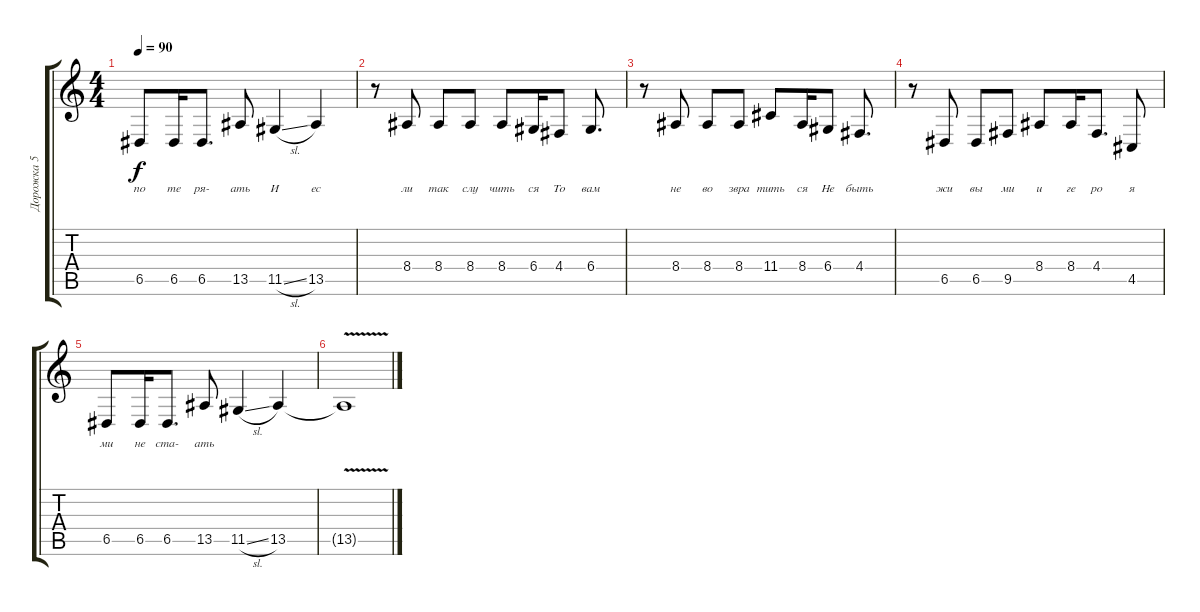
\track ("Дорожка 5" "Дорожка 5") {instrument sopranosax}
\staff {score tabs}
\tuning (E4 B3 G3 D3 A2 E2) {hide}
\ts (4 4)
\tempo 90
\clef g2
\ks c
6.5.8{lyrics (0 "по") lyrics (1 "") lyrics (2 "") lyrics (3 "") lyrics (4 "") dy f} 6.5.16{lyrics (0 "те") lyrics (1 "") lyrics (2 "") lyrics (3 "") lyrics (4 "")} 6.5.8{d lyrics (0 "ря-") lyrics (1 "") lyrics (2 "") lyrics (3 "") lyrics (4 "")} 13.5.8{lyrics (0 "ать") lyrics (1 "") lyrics (2 "") lyrics (3 "") lyrics (4 "")} 11.5{sl}.4{lyrics (0 "И") lyrics (1 "") lyrics (2 "") lyrics (3 "") lyrics (4 "")} 13.5.4{lyrics (0 "ес") lyrics (1 "") lyrics (2 "") lyrics (3 "") lyrics (4 "")} |
r.8 8.4.8{lyrics (0 "ли") lyrics (1 "") lyrics (2 "") lyrics (3 "") lyrics (4 "")} 8.4.8{lyrics (0 "так") lyrics (1 "") lyrics (2 "") lyrics (3 "") lyrics (4 "")} 8.4.8{lyrics (0 "слу") lyrics (1 "") lyrics (2 "") lyrics (3 "") lyrics (4 "")} 8.4.8{lyrics (0 "чить") lyrics (1 "") lyrics (2 "") lyrics (3 "") lyrics (4 "")} 6.4.16{lyrics (0 "ся") lyrics (1 "") lyrics (2 "") lyrics (3 "") lyrics (4 "")} 4.4.8{lyrics (0 "То") lyrics (1 "") lyrics (2 "") lyrics (3 "") lyrics (4 "")} 6.4.8{d lyrics (0 "вам") lyrics (1 "") lyrics (2 "") lyrics (3 "") lyrics (4 "")} |
r.8 8.4.8{lyrics (0 "не") lyrics (1 "") lyrics (2 "") lyrics (3 "") lyrics (4 "")} 8.4.8{lyrics (0 "во") lyrics (1 "") lyrics (2 "") lyrics (3 "") lyrics (4 "")} 8.4.8{lyrics (0 "звра") lyrics (1 "") lyrics (2 "") lyrics (3 "") lyrics (4 "")} 11.4.8{lyrics (0 "тить") lyrics (1 "") lyrics (2 "") lyrics (3 "") lyrics (4 "")} 8.4.16{lyrics (0 "ся") lyrics (1 "") lyrics (2 "") lyrics (3 "") lyrics (4 "")} 6.4.8{lyrics (0 "Не") lyrics (1 "") lyrics (2 "") lyrics (3 "") lyrics (4 "")} 4.4.8{d lyrics (0 "быть") lyrics (1 "") lyrics (2 "") lyrics (3 "") lyrics (4 "")} |
r.8 6.5.8{lyrics (0 "жи") lyrics (1 "") lyrics (2 "") lyrics (3 "") lyrics (4 "")} 6.5.8{lyrics (0 "вы") lyrics (1 "") lyrics (2 "") lyrics (3 "") lyrics (4 "")} 9.5.8{lyrics (0 "ми") lyrics (1 "") lyrics (2 "") lyrics (3 "") lyrics (4 "")} 8.4.8{lyrics (0 "и") lyrics (1 "") lyrics (2 "") lyrics (3 "") lyrics (4 "")} 8.4.16{lyrics (0 "ге") lyrics (1 "") lyrics (2 "") lyrics (3 "") lyrics (4 "")} 4.4.8{d lyrics (0 "ро") lyrics (1 "") lyrics (2 "") lyrics (3 "") lyrics (4 "")} 4.5.8{lyrics (0 "я") lyrics (1 "") lyrics (2 "") lyrics (3 "") lyrics (4 "")} |
6.5.8{lyrics (0 "ми") lyrics (1 "") lyrics (2 "") lyrics (3 "") lyrics (4 "")} 6.5.16{lyrics (0 "не") lyrics (1 "") lyrics (2 "") lyrics (3 "") lyrics (4 "")} 6.5.8{d lyrics (0 "ста-") lyrics (1 "") lyrics (2 "") lyrics (3 "") lyrics (4 "")} 13.5.8{lyrics (0 "ать") lyrics (1 "") lyrics (2 "") lyrics (3 "") lyrics (4 "")} 11.5{sl}.4 13.5.4 |
13.5{v t}.1
